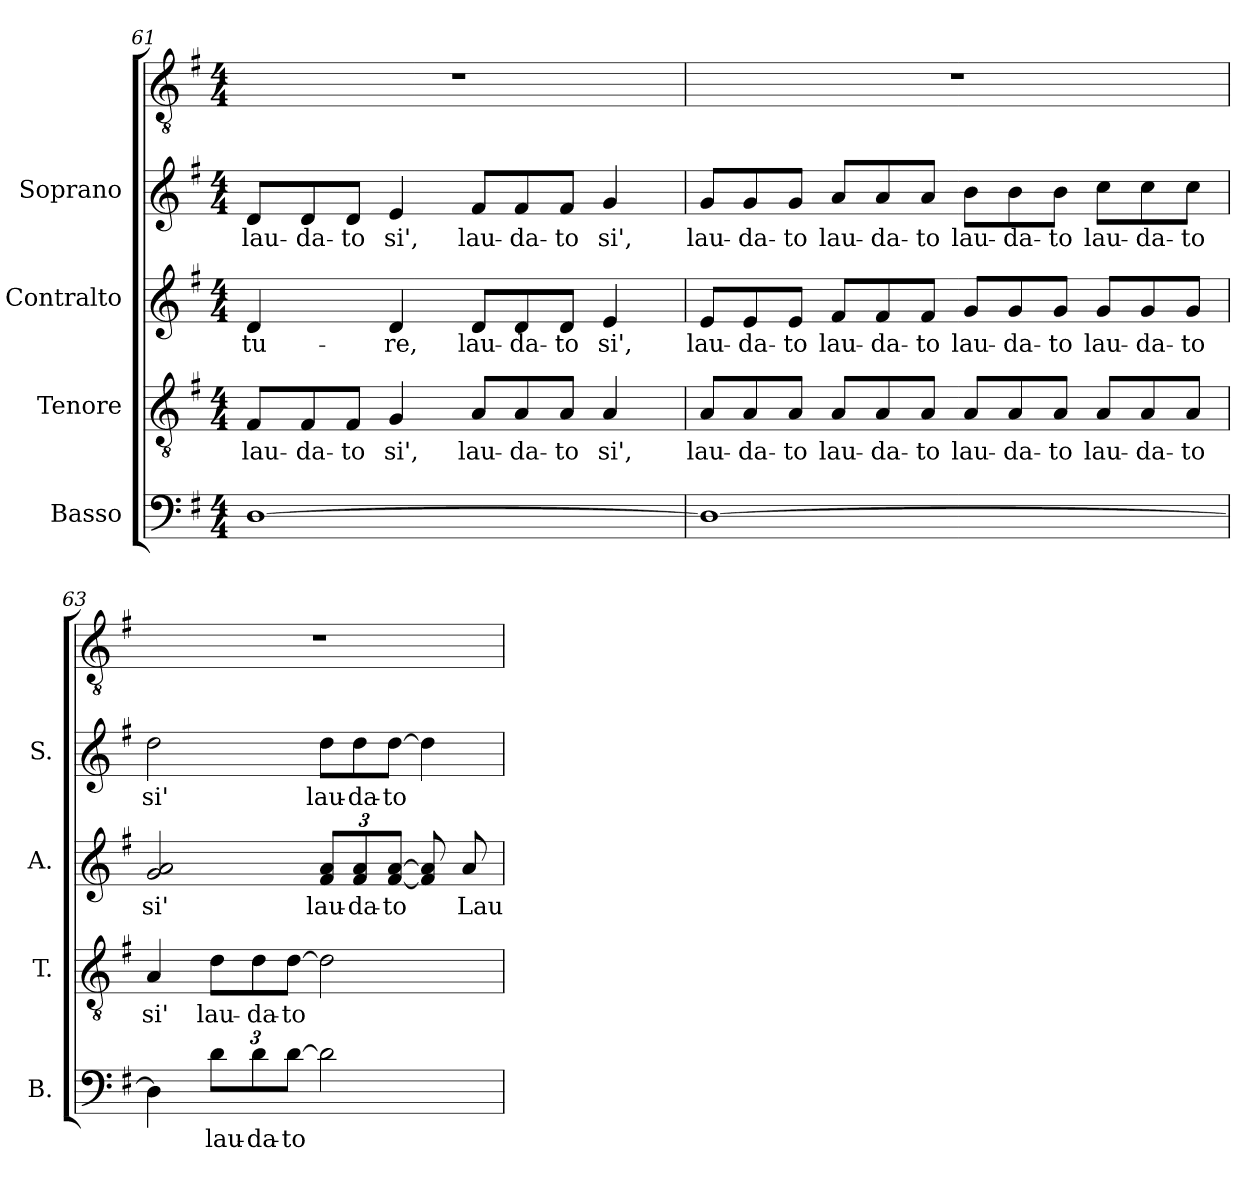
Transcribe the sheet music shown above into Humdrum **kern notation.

**kern	**text	**kern	**text	**kern	**text	**kern	**text	**kern
*part5	*part5	*part4	*part4	*part3	*part3	*part2	*part2	*part1
*staff5	*staff5	*staff4	*staff4	*staff3	*staff3	*staff2	*staff2	*staff1
*I"Basso	*	*I"Tenore	*	*I"Contralto	*	*I"Soprano	*	*
*I'B.	*	*I'T.	*	*I'A.	*	*I'S.	*	*
*clefF4	*	*clefGv2	*	*clefG2	*	*clefG2	*	*clefGv2
*k[f#]	*	*k[f#]	*	*k[f#]	*	*k[f#]	*	*k[f#]
*e:	*	*e:	*	*e:	*	*e:	*	*e:
*M4/4	*	*M4/4	*	*M4/4	*	*M4/4	*	*M4/4
*	*	*Xtuplet	*	*	*	*	*	*
=61	=61	=61	=61	=61	=61	=61	=61	=61
!	!	!	!LO:LY:b	!	!	!	!	!
!	!	!	!	!	!LO:LY:b	!	!	!
*	*	*	*	*	*	*Xtuplet	*	*
!	!	!	!	!	!	!	!LO:LY:b	!
[1D	.	12F#/L	lau-	4d/	-tu-	12d/L	lau-	1r
!	!	!	!LO:LY:b	!	!	!	!	!
!	!	!	!	!	!	!	!LO:LY:b	!
.	.	12F#/	-da-	.	.	12d/	-da-	.
!	!	!	!LO:LY:b	!	!	!	!	!
!	!	!	!	!	!	!	!LO:LY:b	!
.	.	12F#/J	-to	.	.	12d/J	-to	.
!	!	!	!LO:LY:b	!	!	!	!	!
!	!	!	!	!	!LO:LY:b	!	!	!
!	!	!	!	!	!	!	!LO:LY:b	!
.	.	4G/	si',	4d/	-re,	4e/	si',	.
!	!	!	!LO:LY:b	!	!	!	!	!
*	*	*	*	*Xtuplet	*	*	*	*
!	!	!	!	!	!LO:LY:b	!	!	!
!	!	!	!	!	!	!	!LO:LY:b	!
.	.	12A/L	lau-	12d/L	lau-	12f#/L	lau-	.
!	!	!	!LO:LY:b	!	!	!	!	!
!	!	!	!	!	!LO:LY:b	!	!	!
!	!	!	!	!	!	!	!LO:LY:b	!
.	.	12A/	-da-	12d/	-da-	12f#/	-da-	.
!	!	!	!LO:LY:b	!	!	!	!	!
!	!	!	!	!	!LO:LY:b	!	!	!
!	!	!	!	!	!	!	!LO:LY:b	!
.	.	12A/J	-to	12d/J	-to	12f#/J	-to	.
!	!	!	!LO:LY:b	!	!	!	!	!
!	!	!	!	!	!LO:LY:b	!	!	!
!	!	!	!	!	!	!	!LO:LY:b	!
.	.	4A/	si',	4e/	si',	4g/	si',	.
!!LO:LB:g=z
=62	=62	=62	=62	=62	=62	=62	=62	=62
!	!	!	!LO:LY:b	!	!	!	!	!
!	!	!	!	!	!LO:LY:b	!	!	!
!	!	!	!	!	!	!	!LO:LY:b	!
1D_	.	12A/L	lau-	12e/L	lau-	12g/L	lau-	1r
!	!	!	!LO:LY:b	!	!	!	!	!
!	!	!	!	!	!LO:LY:b	!	!	!
!	!	!	!	!	!	!	!LO:LY:b	!
.	.	12A/	-da-	12e/	-da-	12g/	-da-	.
!	!	!	!LO:LY:b	!	!	!	!	!
!	!	!	!	!	!LO:LY:b	!	!	!
!	!	!	!	!	!	!	!LO:LY:b	!
.	.	12A/J	-to	12e/J	-to	12g/J	-to	.
!	!	!	!LO:LY:b	!	!	!	!	!
!	!	!	!	!	!LO:LY:b	!	!	!
!	!	!	!	!	!	!	!LO:LY:b	!
.	.	12A/L	lau-	12f#/L	lau-	12a/L	lau-	.
!	!	!	!LO:LY:b	!	!	!	!	!
!	!	!	!	!	!LO:LY:b	!	!	!
!	!	!	!	!	!	!	!LO:LY:b	!
.	.	12A/	-da-	12f#/	-da-	12a/	-da-	.
!	!	!	!LO:LY:b	!	!	!	!	!
!	!	!	!	!	!LO:LY:b	!	!	!
!	!	!	!	!	!	!	!LO:LY:b	!
.	.	12A/J	-to	12f#/J	-to	12a/J	-to	.
!	!	!	!LO:LY:b	!	!	!	!	!
!	!	!	!	!	!LO:LY:b	!	!	!
!	!	!	!	!	!	!	!LO:LY:b	!
.	.	12A/L	lau-	12g/L	lau-	12b\L	lau-	.
!	!	!	!LO:LY:b	!	!	!	!	!
!	!	!	!	!	!LO:LY:b	!	!	!
!	!	!	!	!	!	!	!LO:LY:b	!
.	.	12A/	-da-	12g/	-da-	12b\	-da-	.
!	!	!	!LO:LY:b	!	!	!	!	!
!	!	!	!	!	!LO:LY:b	!	!	!
!	!	!	!	!	!	!	!LO:LY:b	!
.	.	12A/J	-to	12g/J	-to	12b\J	-to	.
!	!	!	!LO:LY:b	!	!	!	!	!
!	!	!	!	!	!LO:LY:b	!	!	!
!	!	!	!	!	!	!	!LO:LY:b	!
.	.	12A/L	lau-	12g/L	lau-	12cc\L	lau-	.
!	!	!	!LO:LY:b	!	!	!	!	!
!	!	!	!	!	!LO:LY:b	!	!	!
!	!	!	!	!	!	!	!LO:LY:b	!
.	.	12A/	-da-	12g/	-da-	12cc\	-da-	.
!	!	!	!LO:LY:b	!	!	!	!	!
!	!	!	!	!	!LO:LY:b	!	!	!
!	!	!	!	!	!	!	!LO:LY:b	!
.	.	12A/J	-to	12g/J	-to	12cc\J	-to	.
=63	=63	=63	=63	=63	=63	=63	=63	=63
!	!	!	!LO:LY:b	!	!	!	!	!
!	!	!	!	!	!LO:LY:b	!	!	!
!	!	!	!	!	!	!	!LO:LY:b	!
4D\]	.	4A/	si'	2g/ 2a/	si'	2dd\	si'	1r
!	!LO:LY:b	!	!	!	!	!	!	!
!	!	!	!LO:LY:b	!	!	!	!	!
12d\L	lau-	12d\L	lau-	.	.	.	.	.
!	!LO:LY:b	!	!	!	!	!	!	!
!	!	!	!LO:LY:b	!	!	!	!	!
12d\	-da-	12d\	-da-	.	.	.	.	.
!	!LO:LY:b	!	!	!	!	!	!	!
!	!	!	!LO:LY:b	!	!	!	!	!
[12d\J	-to	[12d\J	-to	.	.	.	.	.
*	*	*	*	*tuplet	*	*	*	*
!	!	!	!	!	!LO:LY:b	!	!	!
!	!	!	!	!	!	!	!LO:LY:b	!
2d\]	.	2d\]	.	12f#/ 12a/L	lau-	12dd\L	lau-	.
!	!	!	!	!	!LO:LY:b	!	!	!
!	!	!	!	!	!	!	!LO:LY:b	!
.	.	.	.	12f#/ 12a/	-da-	12dd\	-da-	.
!	!	!	!	!	!LO:LY:b	!	!	!
!	!	!	!	!	!	!	!LO:LY:b	!
.	.	.	.	[12f#/ [12a/J	-to	[12dd\J	-to	.
.	.	.	.	8f#/] 8a/]	.	4dd\]	.	.
!	!	!	!	!	!LO:LY:b	!	!	!
.	.	.	.	8a	Lau-	.	.	.
=	=	=	=	=	=	=	=	=
*-	*-	*-	*-	*-	*-	*-	*-	*-
